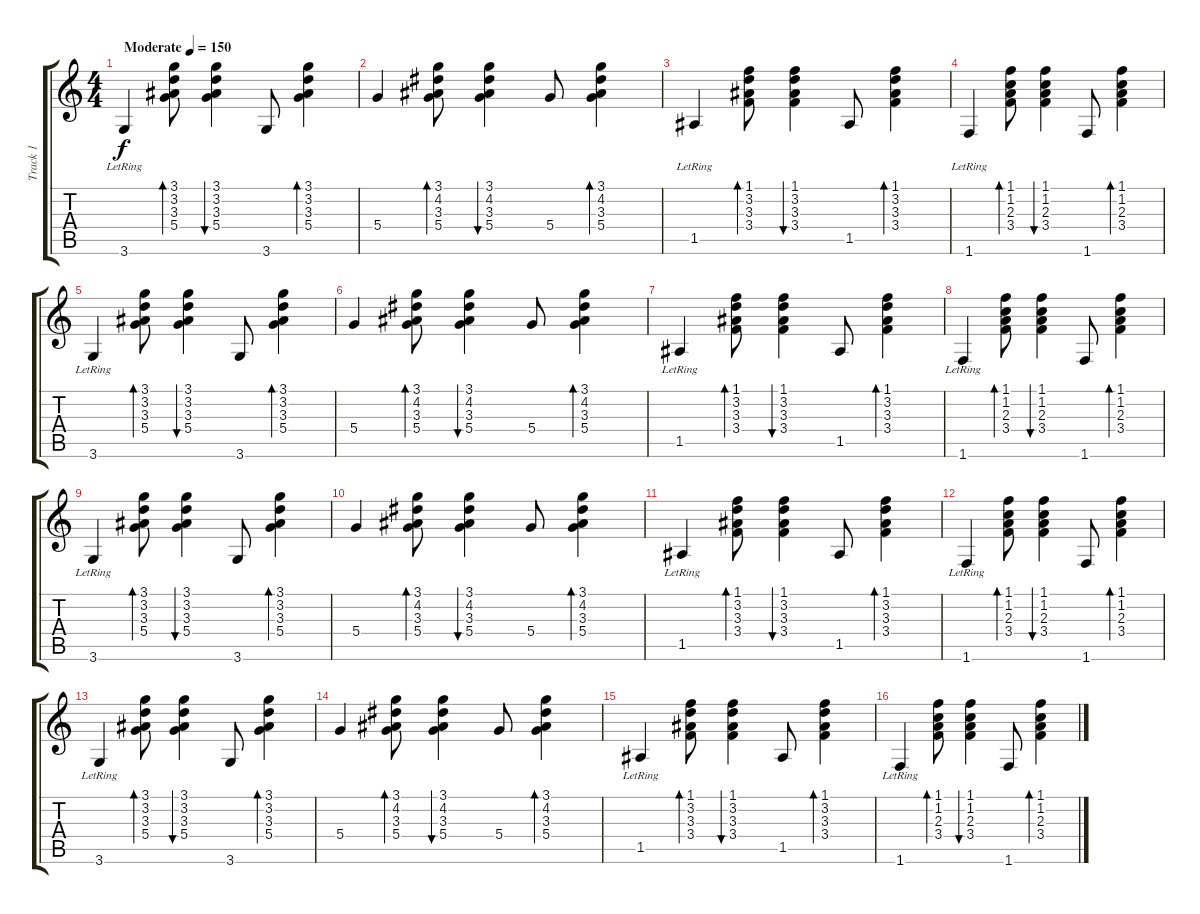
\track ("Track 1" "Track 1") {instrument acousticguitarsteel}
\staff {score tabs}
\tuning (E4 B3 G3 D3 A2 E2) {hide}
\ts (4 4)
\tempo (150 "Moderate")
\clef g2
\ks c
3.6{lr}.4{dy f instrument acousticguitarsteel} (3.1 3.2 3.3 5.4).8{bd 480} (3.1 3.2 3.3 5.4).4{bu 120} 3.6.8 (3.1 3.2 3.3 5.4).4{bd 120} |
5.4.4 (3.1 4.2 3.3 5.4).8{bd 480} (3.1 4.2 3.3 5.4).4{bu 120} 5.4.8 (3.1 4.2 3.3 5.4).4{bd 120} |
1.5{lr}.4 (1.1 3.2 3.3 3.4).8{bd 480} (1.1 3.2 3.3 3.4).4{bu 120} 1.5.8 (1.1 3.2 3.3 3.4).4{bd 120} |
1.6{lr}.4 (1.1 1.2 2.3 3.4).8{bd 480} (1.1 1.2 2.3 3.4).4{bu 120} 1.6.8 (1.1 1.2 2.3 3.4).4{bd 120} |
3.6{lr}.4 (3.1 3.2 3.3 5.4).8{bd 480} (3.1 3.2 3.3 5.4).4{bu 120} 3.6.8 (3.1 3.2 3.3 5.4).4{bd 120} |
5.4.4 (3.1 4.2 3.3 5.4).8{bd 480} (3.1 4.2 3.3 5.4).4{bu 120} 5.4.8 (3.1 4.2 3.3 5.4).4{bd 120} |
1.5{lr}.4 (1.1 3.2 3.3 3.4).8{bd 480} (1.1 3.2 3.3 3.4).4{bu 120} 1.5.8 (1.1 3.2 3.3 3.4).4{bd 120} |
1.6{lr}.4 (1.1 1.2 2.3 3.4).8{bd 480} (1.1 1.2 2.3 3.4).4{bu 120} 1.6.8 (1.1 1.2 2.3 3.4).4{bd 120} |
3.6{lr}.4 (3.1 3.2 3.3 5.4).8{bd 480} (3.1 3.2 3.3 5.4).4{bu 120} 3.6.8 (3.1 3.2 3.3 5.4).4{bd 120} |
5.4.4 (3.1 4.2 3.3 5.4).8{bd 480} (3.1 4.2 3.3 5.4).4{bu 120} 5.4.8 (3.1 4.2 3.3 5.4).4{bd 120} |
1.5{lr}.4 (1.1 3.2 3.3 3.4).8{bd 480} (1.1 3.2 3.3 3.4).4{bu 120} 1.5.8 (1.1 3.2 3.3 3.4).4{bd 120} |
1.6{lr}.4 (1.1 1.2 2.3 3.4).8{bd 480} (1.1 1.2 2.3 3.4).4{bu 120} 1.6.8 (1.1 1.2 2.3 3.4).4{bd 120} |
3.6{lr}.4 (3.1 3.2 3.3 5.4).8{bd 480} (3.1 3.2 3.3 5.4).4{bu 120} 3.6.8 (3.1 3.2 3.3 5.4).4{bd 120} |
5.4.4 (3.1 4.2 3.3 5.4).8{bd 480} (3.1 4.2 3.3 5.4).4{bu 120} 5.4.8 (3.1 4.2 3.3 5.4).4{bd 120} |
1.5{lr}.4 (1.1 3.2 3.3 3.4).8{bd 480} (1.1 3.2 3.3 3.4).4{bu 120} 1.5.8 (1.1 3.2 3.3 3.4).4{bd 120} |
1.6{lr}.4 (1.1 1.2 2.3 3.4).8{bd 480} (1.1 1.2 2.3 3.4).4{bu 120} 1.6.8 (1.1 1.2 2.3 3.4).4{bd 120}
